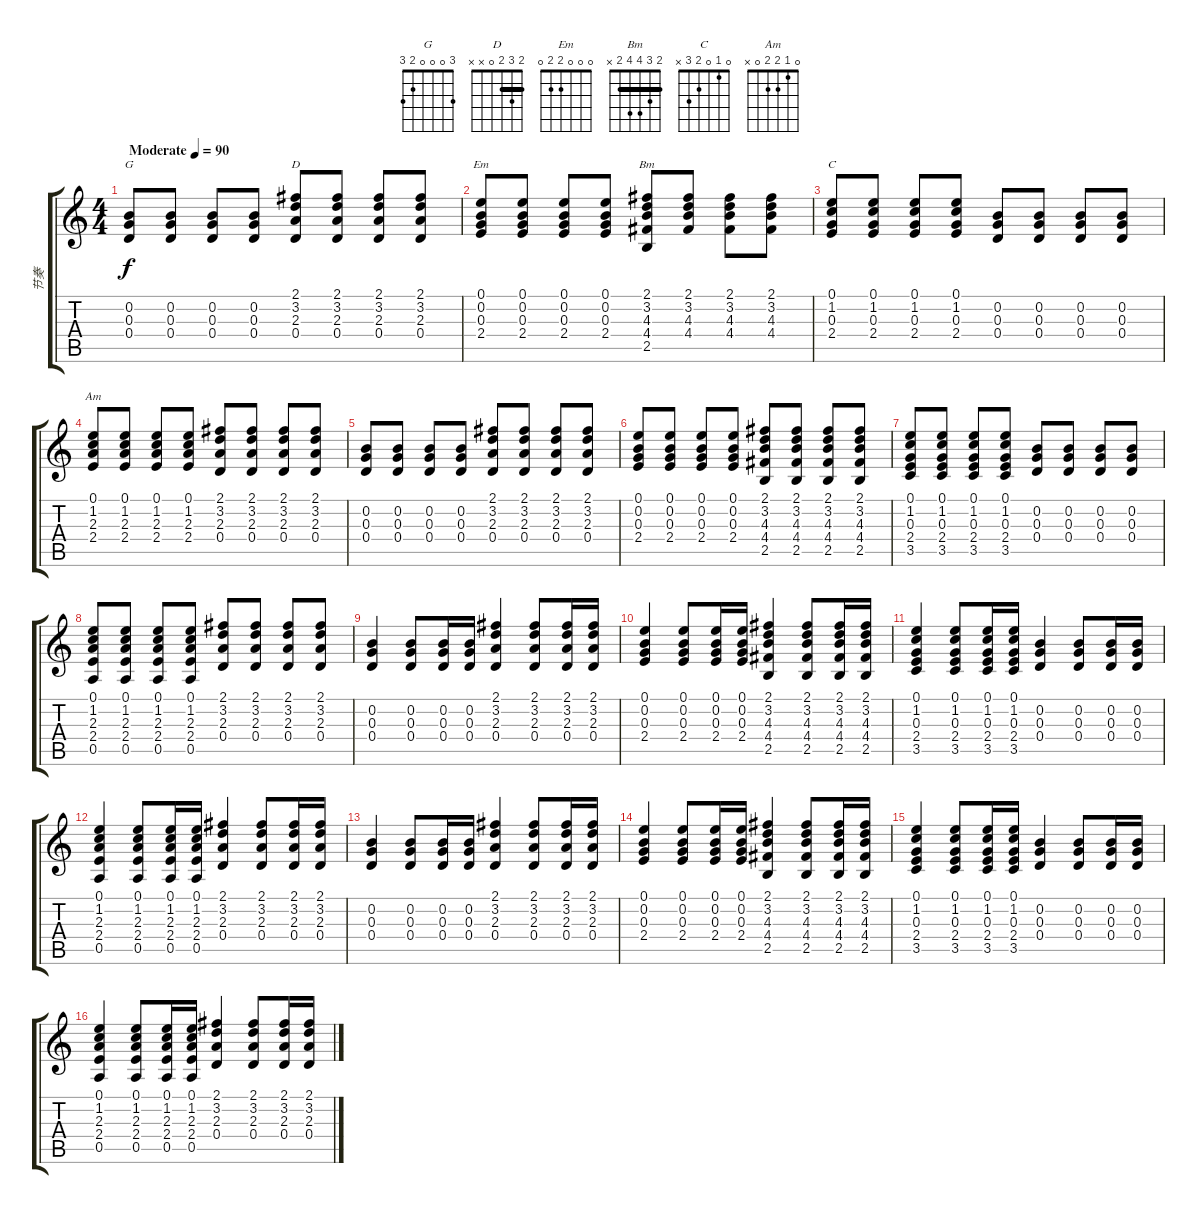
\track ("节奏" "节奏") {instrument acousticguitarsteel}
\staff {score tabs}
\tuning (E4 B3 G3 D3 A2 E2) {hide}
\chord ("G" 3 0 0 0 2 3)
\chord ("D" 2 3 2 0 x x) {barre 2}
\chord ("Em" 0 0 0 2 2 0)
\chord ("Bm" 2 3 4 4 2 x) {barre 2}
\chord ("C" 0 1 0 2 3 x)
\chord ("Am" 0 1 2 2 0 x)
\ts (4 4)
\tempo (90 "Moderate")
\clef g2
\ks c
(0.2 0.3 0.4).8{ch "G" dy f instrument acousticguitarsteel} (0.2 0.3 0.4).8 (0.2 0.3 0.4).8 (0.2 0.3 0.4).8 (2.1 3.2 2.3 0.4).8{ch "D"} (2.1 3.2 2.3 0.4).8 (2.1 3.2 2.3 0.4).8 (2.1 3.2 2.3 0.4).8 |
(0.1 0.2 0.3 2.4).8{ch "Em"} (0.1 0.2 0.3 2.4).8 (0.1 0.2 0.3 2.4).8 (0.1 0.2 0.3 2.4).8 (2.1 3.2 4.3 4.4 2.5).8{ch "Bm"} (2.1 3.2 4.3 4.4).8 (2.1 3.2 4.3 4.4).8 (2.1 3.2 4.3 4.4).8 |
(0.1 1.2 0.3 2.4).8{ch "C"} (0.1 1.2 0.3 2.4).8 (0.1 1.2 0.3 2.4).8 (0.1 1.2 0.3 2.4).8 (0.2 0.3 0.4).8 (0.2 0.3 0.4).8 (0.2 0.3 0.4).8 (0.2 0.3 0.4).8{txt ""} |
(0.1 1.2 2.3 2.4).8{ch "Am"} (0.1 1.2 2.3 2.4).8 (0.1 1.2 2.3 2.4).8 (0.1 1.2 2.3 2.4).8 (2.1 3.2 2.3 0.4).8 (2.1 3.2 2.3 0.4).8 (2.1 3.2 2.3 0.4).8 (2.1 3.2 2.3 0.4).8 |
(0.2 0.3 0.4).8 (0.2 0.3 0.4).8 (0.2 0.3 0.4).8 (0.2 0.3 0.4).8 (2.1 3.2 2.3 0.4).8 (2.1 3.2 2.3 0.4).8 (2.1 3.2 2.3 0.4).8 (2.1 3.2 2.3 0.4).8 |
(0.1 0.2 0.3 2.4).8 (0.1 0.2 0.3 2.4).8 (0.1 0.2 0.3 2.4).8 (0.1 0.2 0.3 2.4).8 (2.1 3.2 4.3 4.4 2.5).8 (2.1 3.2 4.3 4.4 2.5).8 (2.1 3.2 4.3 4.4 2.5).8 (2.1 3.2 4.3 4.4 2.5).8 |
(0.1 1.2 0.3 2.4 3.5).8 (0.1 1.2 0.3 2.4 3.5).8 (0.1 1.2 0.3 2.4 3.5).8 (0.1 1.2 0.3 2.4 3.5).8 (0.2 0.3 0.4).8 (0.2 0.3 0.4).8 (0.2 0.3 0.4).8 (0.2 0.3 0.4).8 |
(0.1 1.2 2.3 2.4 0.5).8 (0.1 1.2 2.3 2.4 0.5).8 (0.1 1.2 2.3 2.4 0.5).8 (0.1 1.2 2.3 2.4 0.5).8 (2.1 3.2 2.3 0.4).8 (2.1 3.2 2.3 0.4).8 (2.1 3.2 2.3 0.4).8 (2.1 3.2 2.3 0.4).8 |
(0.2 0.3 0.4).4 (0.2 0.3 0.4).8 (0.2 0.3 0.4).16 (0.2 0.3 0.4).16 (2.1 3.2 2.3 0.4).4 (2.1 3.2 2.3 0.4).8 (2.1 3.2 2.3 0.4).16 (2.1 3.2 2.3 0.4).16 |
(0.1 0.2 0.3 2.4).4 (0.1 0.2 0.3 2.4).8 (0.1 0.2 0.3 2.4).16 (0.1 0.2 0.3 2.4).16 (2.1 3.2 4.3 4.4 2.5).4 (2.1 3.2 4.3 4.4 2.5).8 (2.1 3.2 4.3 4.4 2.5).16 (2.1 3.2 4.3 4.4 2.5).16 |
(0.1 1.2 0.3 2.4 3.5).4 (0.1 1.2 0.3 2.4 3.5).8 (0.1 1.2 0.3 2.4 3.5).16 (0.1 1.2 0.3 2.4 3.5).16 (0.2 0.3 0.4).4 (0.2 0.3 0.4).8 (0.2 0.3 0.4).16 (0.2 0.3 0.4).16 |
(0.1 1.2 2.3 2.4 0.5).4 (0.1 1.2 2.3 2.4 0.5).8 (0.1 1.2 2.3 2.4 0.5).16 (0.1 1.2 2.3 2.4 0.5).16 (2.1 3.2 2.3 0.4).4 (2.1 3.2 2.3 0.4).8 (2.1 3.2 2.3 0.4).16 (2.1 3.2 2.3 0.4).16 |
(0.2 0.3 0.4).4 (0.2 0.3 0.4).8 (0.2 0.3 0.4).16 (0.2 0.3 0.4).16 (2.1 3.2 2.3 0.4).4 (2.1 3.2 2.3 0.4).8 (2.1 3.2 2.3 0.4).16 (2.1 3.2 2.3 0.4).16 |
(0.1 0.2 0.3 2.4).4 (0.1 0.2 0.3 2.4).8 (0.1 0.2 0.3 2.4).16 (0.1 0.2 0.3 2.4).16 (2.1 3.2 4.3 4.4 2.5).4 (2.1 3.2 4.3 4.4 2.5).8 (2.1 3.2 4.3 4.4 2.5).16 (2.1 3.2 4.3 4.4 2.5).16 |
(0.1 1.2 0.3 2.4 3.5).4 (0.1 1.2 0.3 2.4 3.5).8 (0.1 1.2 0.3 2.4 3.5).16 (0.1 1.2 0.3 2.4 3.5).16 (0.2 0.3 0.4).4 (0.2 0.3 0.4).8 (0.2 0.3 0.4).16 (0.2 0.3 0.4).16 |
(0.1 1.2 2.3 2.4 0.5).4 (0.1 1.2 2.3 2.4 0.5).8 (0.1 1.2 2.3 2.4 0.5).16 (0.1 1.2 2.3 2.4 0.5).16 (2.1 3.2 2.3 0.4).4 (2.1 3.2 2.3 0.4).8 (2.1 3.2 2.3 0.4).16 (2.1 3.2 2.3 0.4).16
